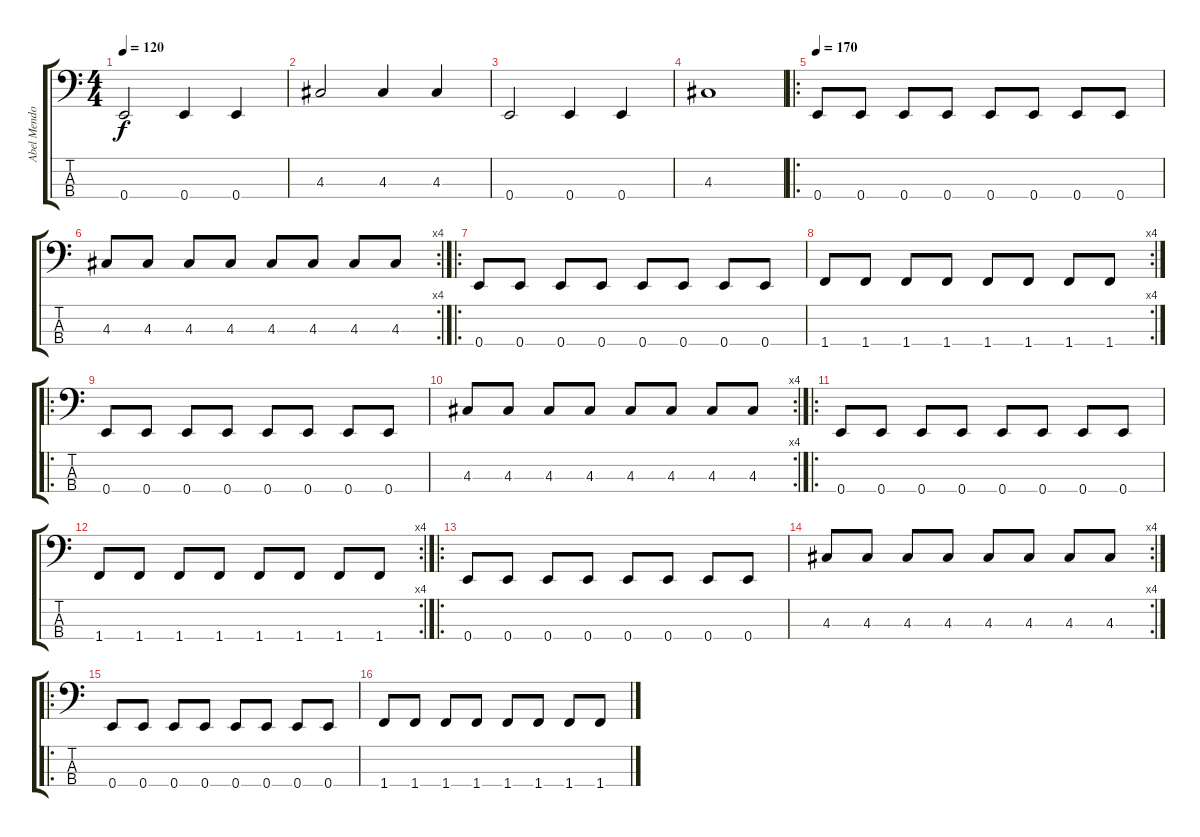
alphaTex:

\track ("Abel Mendoza" "Abel Mendo") {instrument electricbassfinger}
\staff {score tabs}
\tuning (G2 D2 A1 E1) {hide}
\ts (4 4)
\tempo 120
\clef f4
\ks c
0.4.2{dy f instrument electricbassfinger} 0.4.4 0.4.4 |
4.3.2 4.3.4 4.3.4 |
0.4.2 0.4.4 0.4.4 |
4.3.1 |
\ro
\tempo 170
0.4.8 0.4.8 0.4.8 0.4.8 0.4.8 0.4.8 0.4.8 0.4.8 |
\rc 4
4.3.8 4.3.8 4.3.8 4.3.8 4.3.8 4.3.8 4.3.8 4.3.8 |
\ro
0.4.8 0.4.8 0.4.8 0.4.8 0.4.8 0.4.8 0.4.8 0.4.8 |
\rc 4
1.4.8 1.4.8 1.4.8 1.4.8 1.4.8 1.4.8 1.4.8 1.4.8 |
\ro
0.4.8 0.4.8 0.4.8 0.4.8 0.4.8 0.4.8 0.4.8 0.4.8 |
\rc 4
4.3.8 4.3.8 4.3.8 4.3.8 4.3.8 4.3.8 4.3.8 4.3.8 |
\ro
0.4.8 0.4.8 0.4.8 0.4.8 0.4.8 0.4.8 0.4.8 0.4.8 |
\rc 4
1.4.8 1.4.8 1.4.8 1.4.8 1.4.8 1.4.8 1.4.8 1.4.8 |
\ro
0.4.8 0.4.8 0.4.8 0.4.8 0.4.8 0.4.8 0.4.8 0.4.8 |
\rc 4
4.3.8 4.3.8 4.3.8 4.3.8 4.3.8 4.3.8 4.3.8 4.3.8 |
\ro
0.4.8 0.4.8 0.4.8 0.4.8 0.4.8 0.4.8 0.4.8 0.4.8 |
1.4.8 1.4.8 1.4.8 1.4.8 1.4.8 1.4.8 1.4.8 1.4.8
